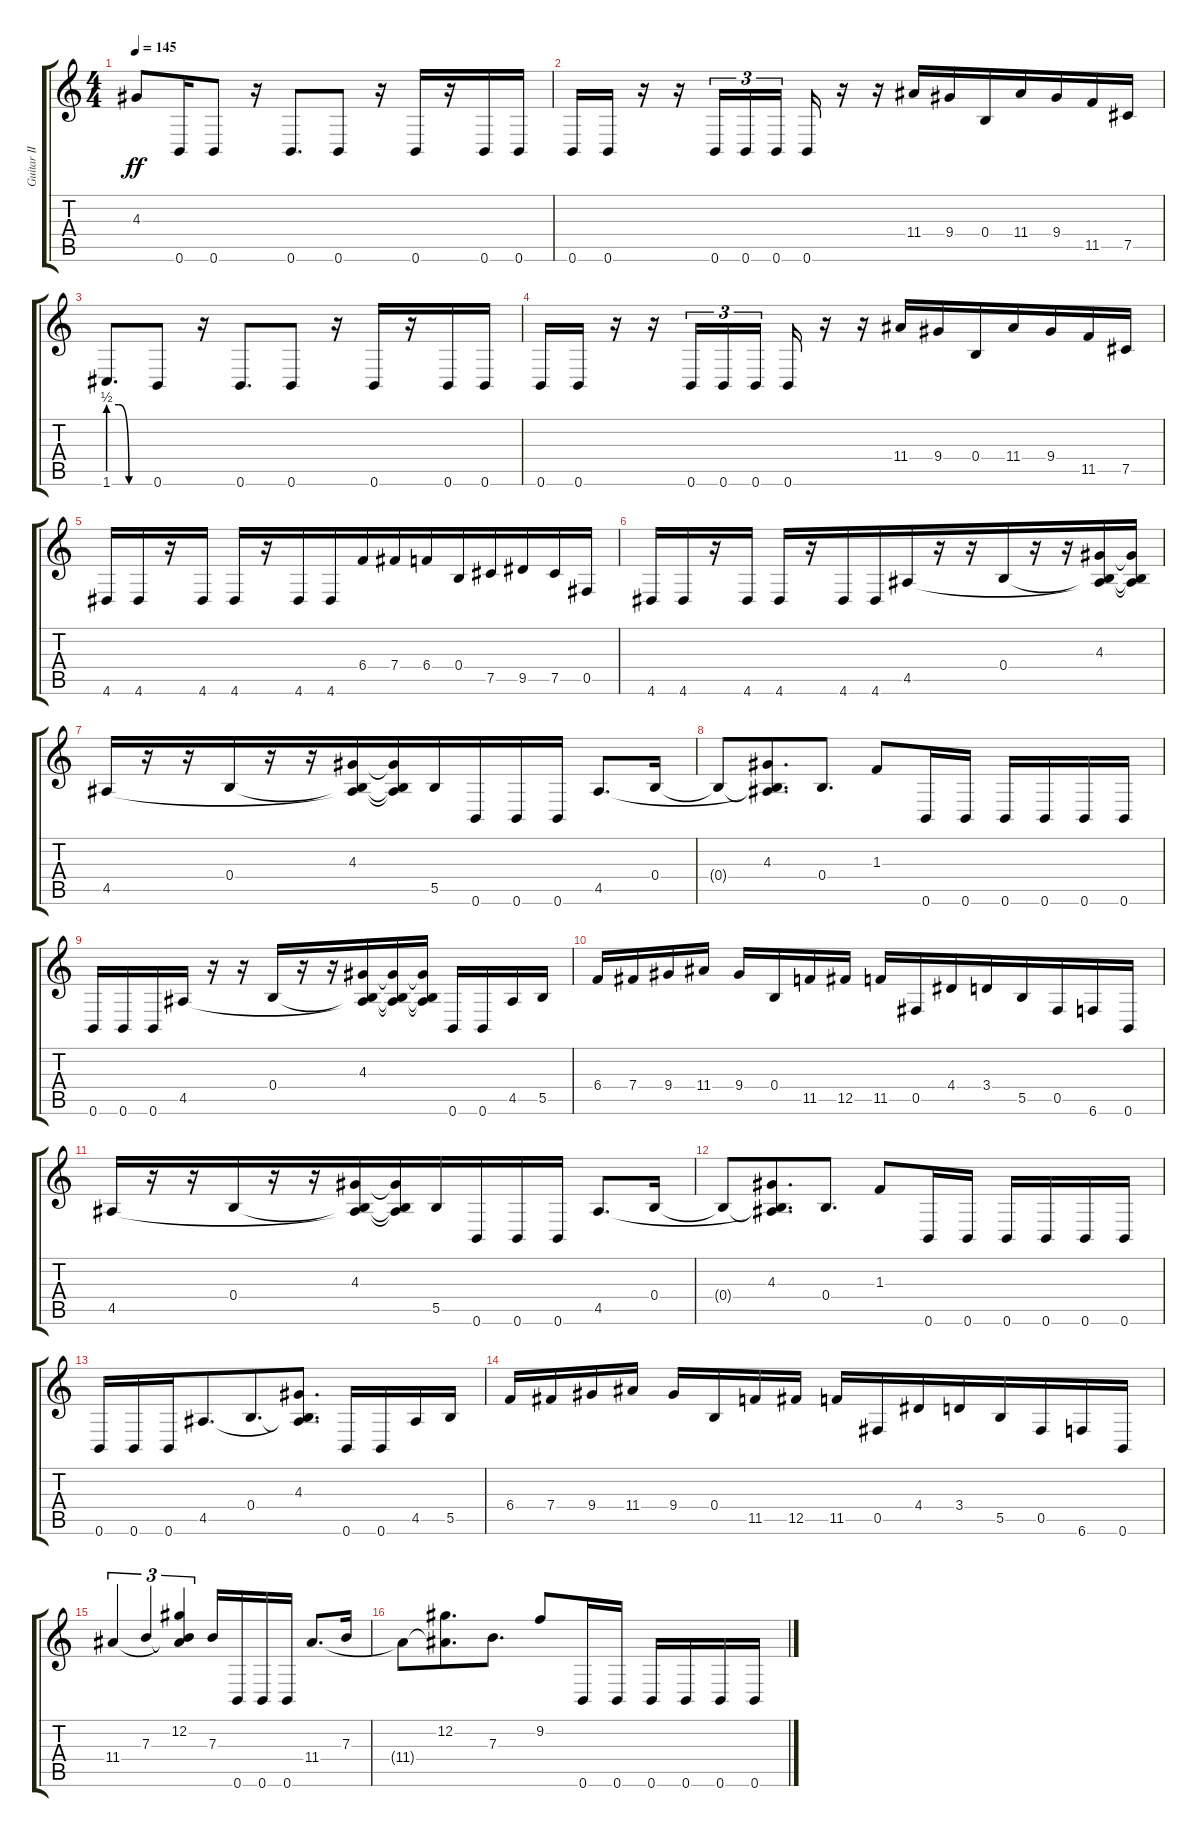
\track ("Guitar II" "Guitar II") {instrument overdrivenguitar}
\staff {score tabs}
\tuning (Db4 Ab3 E3 B2 Gb2 B1) {hide}
\ts (4 4)
\tempo 145
\clef g2
\ks c
4.3{t}.8{dy ff beam merge} 0.6.16{beam merge} 0.6.8 r.16{beam merge} 0.6.8{d beam merge} 0.6.8 r.16 0.6.16 r.16 0.6.16 0.6.16 |
0.6.16{beam merge} 0.6.16 r.16{beam merge} r.16 0.6.16{tu (3 2) beam merge} 0.6.16{tu (3 2) beam merge} 0.6.16{tu (3 2) beam splitsecondary} 0.6.16 r.16{beam merge} r.16 11.4.16 9.4.16{beam merge} 0.4.16{beam merge} 11.4.16 9.4.16 11.5.16 7.5.16 |
1.6{be (custom 0 2 15 2 30 0 60 0)}.8{d beam merge} 0.6.8 r.16{beam merge} 0.6.8{d beam merge} 0.6.8 r.16 0.6.16 r.16 0.6.16 0.6.16 |
0.6.16{beam merge} 0.6.16 r.16{beam merge} r.16 0.6.16{tu (3 2) beam merge} 0.6.16{tu (3 2) beam merge} 0.6.16{tu (3 2) beam splitsecondary} 0.6.16 r.16{beam merge} r.16 11.4.16 9.4.16{beam merge} 0.4.16{beam merge} 11.4.16 9.4.16 11.5.16 7.5.16 |
4.6.16 4.6.16{beam merge} r.16{beam merge} 4.6.16 4.6.16{beam merge} r.16 4.6.16 4.6.16{beam merge} 6.4.16 7.4.16 6.4.16{beam merge} 0.4.16{beam merge} 7.5.16{beam merge} 9.5.16{beam merge} 7.5.16 0.5.16 |
4.6.16 4.6.16{beam merge} r.16{beam merge} 4.6.16 4.6.16{beam merge} r.16 4.6.16 4.6.16{beam merge} 4.5.16 r.16 r.16{beam merge} 0.4.16{beam merge} r.16{beam merge} r.16{beam merge} (4.3 0.4{t} 4.5{t}).16{beam merge} (4.3{t} 0.4{t} 4.5{t}).16 |
4.5.16 r.16 r.16{beam merge} 0.4.16{beam merge} r.16{beam merge} r.16{beam merge} (4.3 0.4{t} 4.5{t}).16{beam merge} (4.3{t} 0.4{t} 4.5{t}).16{beam merge} 5.5.16{beam merge} 0.6.16{beam merge} 0.6.16 0.6.16 4.5.8{d} 0.4.16 |
0.4{t}.8{beam merge} (4.3 0.4{t} 4.5{t}).8{d beam merge} 0.4.8{d} 1.3.8{beam merge} 0.6.16 0.6.16 0.6.16 0.6.16 0.6.16 0.6.16 |
0.6.16{beam merge} 0.6.16{beam merge} 0.6.16{beam merge} 4.5.16 r.16 r.16{beam merge} 0.4.16{beam merge} r.16{beam merge} r.16{beam merge} (4.3 0.4{t} 4.5{t}).16{beam merge} (4.3{t} 0.4{t} 4.5{t}).16{beam merge} (4.3{t} 0.4{t} 4.5{t}).16 0.6.16{beam merge} 0.6.16{beam merge} 4.5.16{beam merge} 5.5.16 |
6.4.16 7.4.16 9.4.16{beam merge} 11.4.16 9.4.16{beam merge} 0.4.16{beam merge} 11.5.16{beam merge} 12.5.16 11.5.16{beam merge} 0.5.16{beam merge} 4.4.16 3.4.16{beam merge} 5.5.16{beam merge} 0.5.16{beam merge} 6.6.16 0.6.16 |
4.5.16 r.16 r.16{beam merge} 0.4.16{beam merge} r.16{beam merge} r.16{beam merge} (4.3 0.4{t} 4.5{t}).16{beam merge} (4.3{t} 0.4{t} 4.5{t}).16{beam merge} 5.5.16{beam merge} 0.6.16{beam merge} 0.6.16 0.6.16 4.5.8{d} 0.4.16 |
0.4{t}.8{beam merge} (4.3 0.4{t} 4.5{t}).8{d beam merge} 0.4.8{d} 1.3.8{beam merge} 0.6.16 0.6.16 0.6.16 0.6.16 0.6.16 0.6.16 |
0.6.16{beam merge} 0.6.16{beam merge} 0.6.16{beam merge} 4.5.8{d beam merge} 0.4.8{d beam merge} (4.3 0.4{t} 4.5{t}).8{d} 0.6.16{beam merge} 0.6.16{beam merge} 4.5.16{beam merge} 5.5.16 |
6.4.16 7.4.16 9.4.16{beam merge} 11.4.16 9.4.16{beam merge} 0.4.16{beam merge} 11.5.16{beam merge} 12.5.16 11.5.16{beam merge} 0.5.16{beam merge} 4.4.16 3.4.16{beam merge} 5.5.16{beam merge} 0.5.16{beam merge} 6.6.16 0.6.16 |
11.4.4{tu (3 2) beam merge} 7.3.4{tu (3 2) beam merge} (12.2 7.3{t} 11.4{t}).4{tu (3 2) beam merge} 7.3.16{beam merge} 0.6.16{beam merge} 0.6.16 0.6.16 11.4.8{d} 7.3.16 |
11.4{t}.8{beam merge} (12.2 11.4{t}).8{d beam merge} 7.3.8{d} 9.2.8{beam merge} 0.6.16 0.6.16 0.6.16 0.6.16 0.6.16 0.6.16
